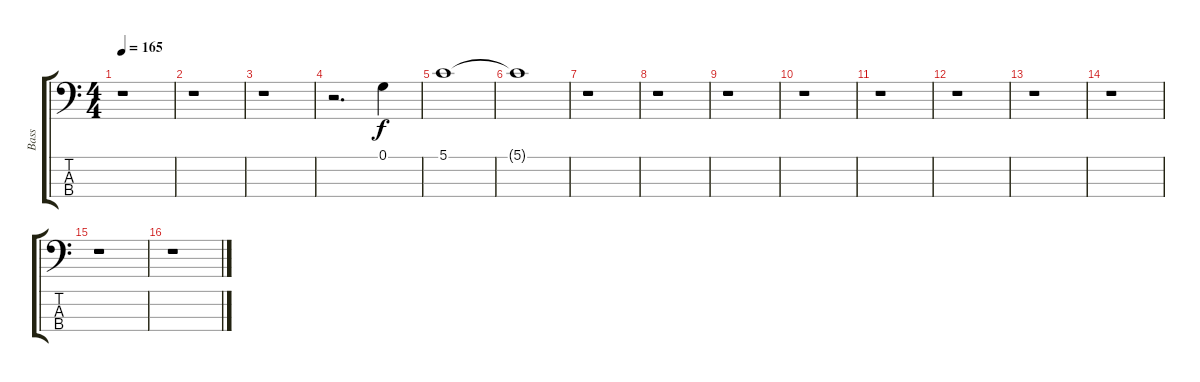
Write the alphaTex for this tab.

\track ("Bass" "Bass") {instrument fretlessbass}
\staff {score tabs}
\tuning (G2 D2 A1 E1) {hide}
\ts (4 4)
\tempo 165
\clef f4
\ks c
r.1{dy f} |
r.1 |
r.1 |
r.2{d} 0.1.4 |
5.1.1 |
5.1{t}.1 |
r.1 |
r.1 |
r.1 |
r.1 |
r.1 |
r.1 |
r.1 |
r.1 |
r.1 |
r.1
